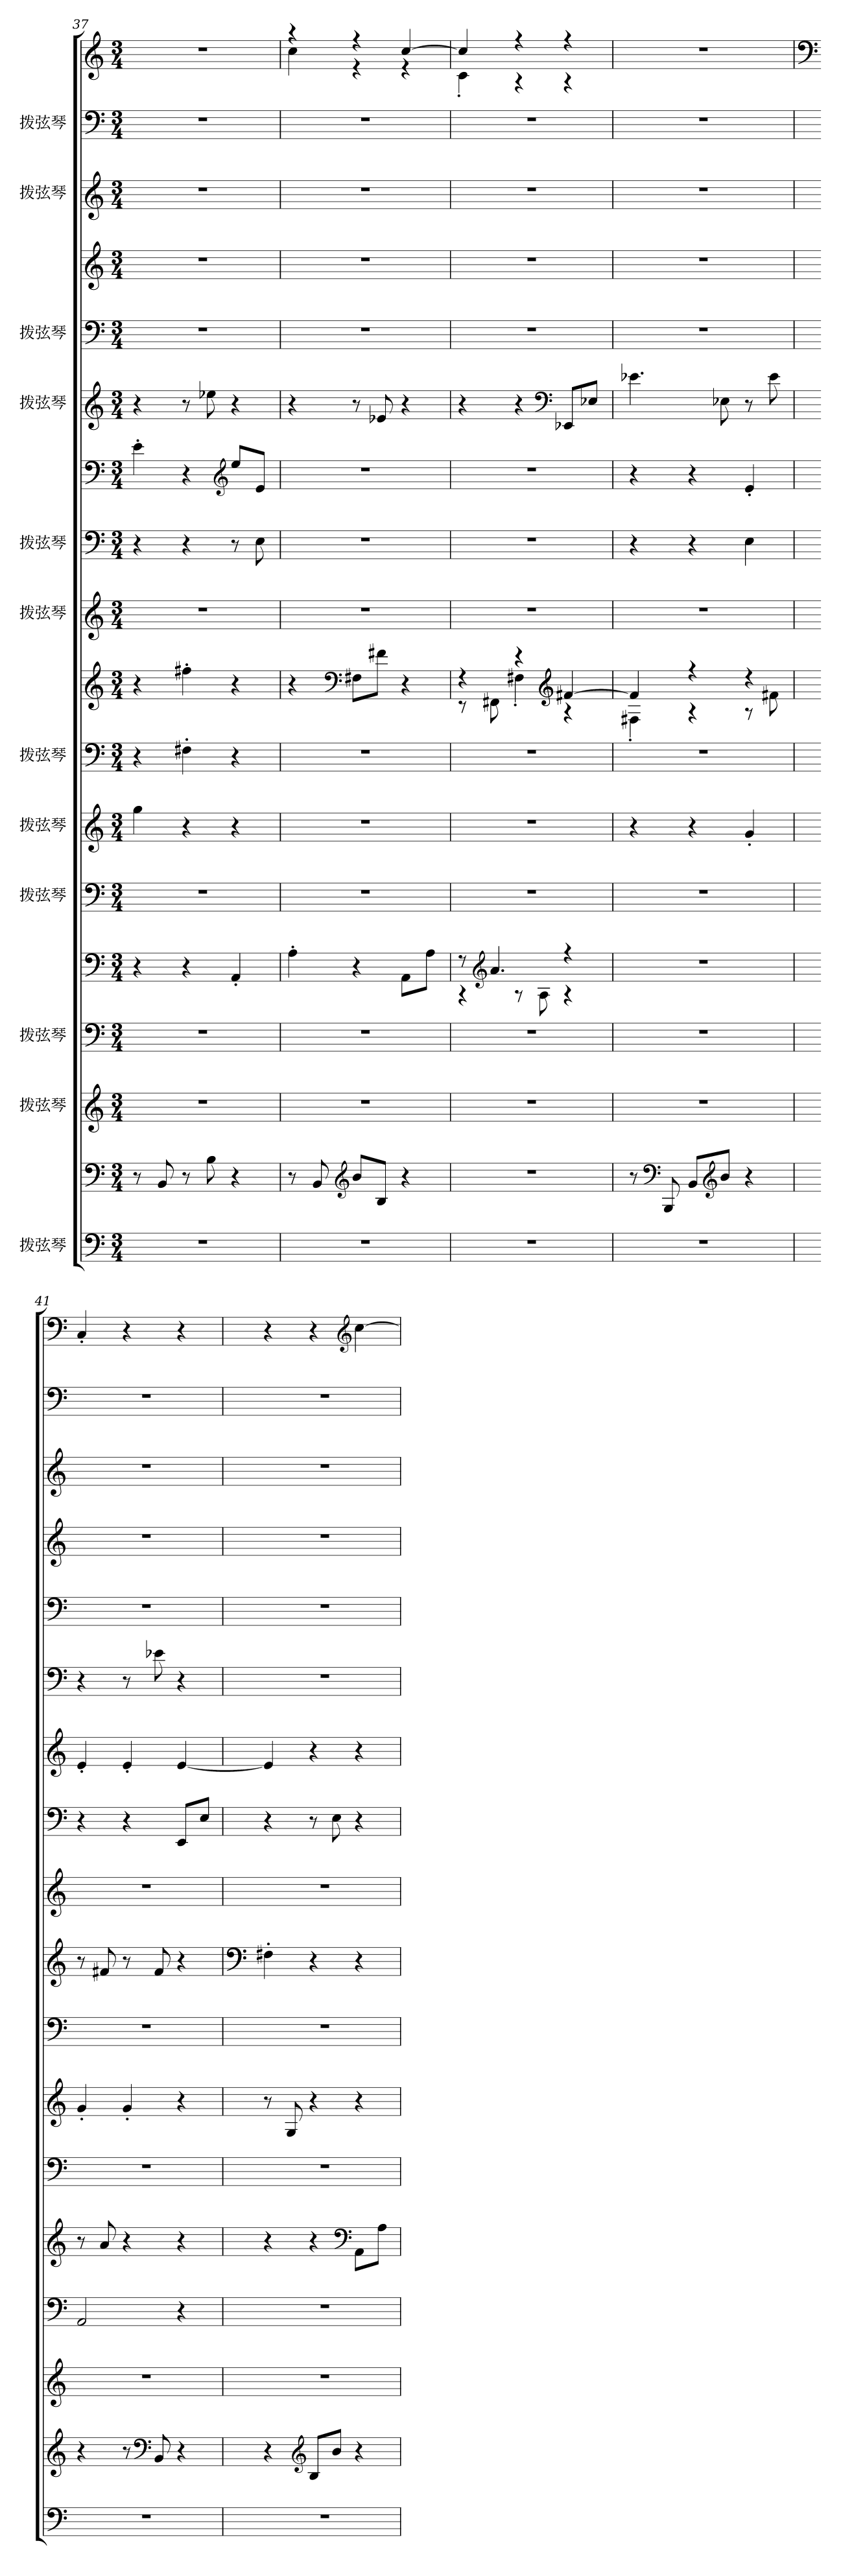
**kern	**kern	**kern	**kern	**kern	**kern	**kern	**kern	**kern	**kern	**kern	**kern	**kern	**kern	**kern	**kern	**kern	**kern
*part12	*part12	*part11	*part10	*part10	*part9	*part8	*part7	*part7	*part6	*part5	*part5	*part4	*part3	*part3	*part2	*part1	*part1
*staff18	*staff17	*staff16	*staff15	*staff14	*staff13	*staff12	*staff11	*staff10	*staff9	*staff8	*staff7	*staff6	*staff5	*staff4	*staff3	*staff2	*staff1
*I"拨弦琴	*	*I"拨弦琴	*I"拨弦琴	*	*I"拨弦琴	*I"拨弦琴	*I"拨弦琴	*	*I"拨弦琴	*I"拨弦琴	*	*I"拨弦琴	*I"拨弦琴	*	*I"拨弦琴	*I"拨弦琴	*
*clefF4	*clefF4	*clefG2	*clefF4	*clefF4	*clefF4	*clefG2	*clefF4	*clefG2	*clefG2	*clefF4	*clefF4	*clefG2	*clefF4	*clefG2	*clefG2	*clefF4	*clefG2
*k[]	*k[]	*k[]	*k[]	*k[]	*k[]	*k[]	*k[]	*k[]	*k[]	*k[]	*k[]	*k[]	*k[]	*k[]	*k[]	*k[]	*k[]
*M3/4	*M3/4	*M3/4	*M3/4	*M3/4	*M3/4	*M3/4	*M3/4	*M3/4	*M3/4	*M3/4	*M3/4	*M3/4	*M3/4	*M3/4	*M3/4	*M3/4	*M3/4
=37	=37	=37	=37	=37	=37	=37	=37	=37	=37	=37	=37	=37	=37	=37	=37	=37	=37
2.r	8r	2.r	2.r	4r	2.r	4gg\	4r	4r	2.r	4r	4e'\	4r	2.r	2.r	2.r	2.r	2.r
.	8BB/	.	.	.	.	.	.	.	.	.	.	.	.	.	.	.	.
.	8r	.	.	4r	.	4r	4F#X'\	4ff#X'\	.	4r	4r	8r	.	.	.	.	.
.	8B\	.	.	.	.	.	.	.	.	.	.	8ee-X\	.	.	.	.	.
*	*	*	*	*	*	*	*	*	*	*	*clefG2	*	*	*	*	*	*
.	4r	.	.	4AA'/	.	4r	4r	4r	.	8r	8ee/L	4r	.	.	.	.	.
.	.	.	.	.	.	.	.	.	.	8E\	8e/J	.	.	.	.	.	.
!!LO:PB:g=z
=38	=38	=38	=38	=38	=38	=38	=38	=38	=38	=38	=38	=38	=38	=38	=38	=38	=38
*	*	*	*	*	*	*	*	*	*	*	*	*	*	*	*	*	*^
2.r	8r	2.r	2.r	4A'\	2.r	2.r	2.r	4r	2.r	2.r	2.r	4r	2.r	2.r	2.r	2.r	4r	4cc\
.	8BB/	.	.	.	.	.	.	.	.	.	.	.	.	.	.	.	.	.
*	*clefG2	*	*	*	*	*	*	*clefF4	*	*	*	*	*	*	*	*	*	*
.	8b/L	.	.	4r	.	.	.	8F#X\L	.	.	.	8r	.	.	.	.	4r	4r
.	8B/J	.	.	.	.	.	.	8f#X\J	.	.	.	8e-X/	.	.	.	.	.	.
.	4r	.	.	8AA\L	.	.	.	4r	.	.	.	4r	.	.	.	.	[4cc/	4r
.	.	.	.	8A\J	.	.	.	.	.	.	.	.	.	.	.	.	.	.
=39	=39	=39	=39	=39	=39	=39	=39	=39	=39	=39	=39	=39	=39	=39	=39	=39	=39	=39
*	*	*	*	*^	*	*	*	*^	*	*	*	*	*	*	*	*	*	*
2.r	2.r	2.r	2.r	8r	4r	2.r	2.r	2.r	4r	8r	2.r	2.r	2.r	4r	2.r	2.r	2.r	2.r	4cc/]	4c'\
*	*	*	*	*clefG2	*	*	*	*	*	*	*	*	*	*	*	*	*	*	*	*
.	.	.	.	4.a/	.	.	.	.	.	8FF#X\	.	.	.	.	.	.	.	.	.	.
.	.	.	.	.	8r	.	.	.	4r	4F#X'\	.	.	.	4r	.	.	.	.	4r	4r
.	.	.	.	.	8A\	.	.	.	.	.	.	.	.	.	.	.	.	.	.	.
*	*	*	*	*	*	*	*	*	*clefG2	*	*	*	*	*clefF4	*	*	*	*	*	*
.	.	.	.	4r	4r	.	.	.	[4f#X/	4r	.	.	.	8EE-X/L	.	.	.	.	4r	4r
.	.	.	.	.	.	.	.	.	.	.	.	.	.	8E-X/J	.	.	.	.	.	.
*	*	*	*	*v	*v	*	*	*	*	*	*	*	*	*	*	*	*	*	*v	*v
=40	=40	=40	=40	=40	=40	=40	=40	=40	=40	=40	=40	=40	=40	=40	=40	=40	=40	=40
2.r	8r	2.r	2.r	2.r	2.r	4r	2.r	4f#/]	4F#X'\	2.r	4r	4r	4.e-X\	2.r	2.r	2.r	2.r	2.r
*	*clefF4	*	*	*	*	*	*	*	*	*	*	*	*	*	*	*	*	*
.	8BBB/	.	.	.	.	.	.	.	.	.	.	.	.	.	.	.	.	.
.	8BB/L	.	.	.	.	4r	.	4r	4r	.	4r	4r	.	.	.	.	.	.
*	*clefG2	*	*	*	*	*	*	*	*	*	*	*	*	*	*	*	*	*
.	8b/J	.	.	.	.	.	.	.	.	.	.	.	8E-X\	.	.	.	.	.
.	4r	.	.	.	.	4g'/	.	4r	8r	.	4E\	4e'/	8r	.	.	.	.	.
.	.	.	.	.	.	.	.	.	8f#X\	.	.	.	8e-\	.	.	.	.	.
*	*	*	*	*	*	*	*	*v	*v	*	*	*	*	*	*	*	*	*
!!LO:PB:g=z
=41	=41	=41	=41	=41	=41	=41	=41	=41	=41	=41	=41	=41	=41	=41	=41	=41	=41
*	*	*	*	*	*	*	*	*	*	*	*	*	*	*	*	*	*clefF4
2.r	4r	2.r	2AA/	8r	2.r	4g'/	2.r	8r	2.r	4r	4e'/	4r	2.r	2.r	2.r	2.r	4C'/
.	.	.	.	8a/	.	.	.	8f#X/	.	.	.	.	.	.	.	.	.
.	8r	.	.	4r	.	4g'/	.	8r	.	4r	4e'/	8r	.	.	.	.	4r
*	*clefF4	*	*	*	*	*	*	*	*	*	*	*	*	*	*	*	*
.	8BB/	.	.	.	.	.	.	8f#/	.	.	.	8e-X\	.	.	.	.	.
.	4r	.	4r	4r	.	4r	.	4r	.	8EE/L	[4e/	4r	.	.	.	.	4r
.	.	.	.	.	.	.	.	.	.	8E/J	.	.	.	.	.	.	.
=42	=42	=42	=42	=42	=42	=42	=42	=42	=42	=42	=42	=42	=42	=42	=42	=42	=42
*	*	*	*	*	*	*	*	*clefF4	*	*	*	*	*	*	*	*	*
2.r	4r	2.r	2.r	4r	2.r	8r	2.r	4F#X'\	2.r	4r	4e/]	2.r	2.r	2.r	2.r	2.r	4r
.	.	.	.	.	.	8G/	.	.	.	.	.	.	.	.	.	.	.
*	*clefG2	*	*	*	*	*	*	*	*	*	*	*	*	*	*	*	*
.	8B/L	.	.	4r	.	4r	.	4r	.	8r	4r	.	.	.	.	.	4r
.	8b/J	.	.	.	.	.	.	.	.	8E\	.	.	.	.	.	.	.
*	*	*	*	*clefF4	*	*	*	*	*	*	*	*	*	*	*	*	*clefG2
.	4r	.	.	8AA\L	.	4r	.	4r	.	4r	4r	.	.	.	.	.	[4cc\
.	.	.	.	8A\J	.	.	.	.	.	.	.	.	.	.	.	.	.
=	=	=	=	=	=	=	=	=	=	=	=	=	=	=	=	=	=
*-	*-	*-	*-	*-	*-	*-	*-	*-	*-	*-	*-	*-	*-	*-	*-	*-	*-
